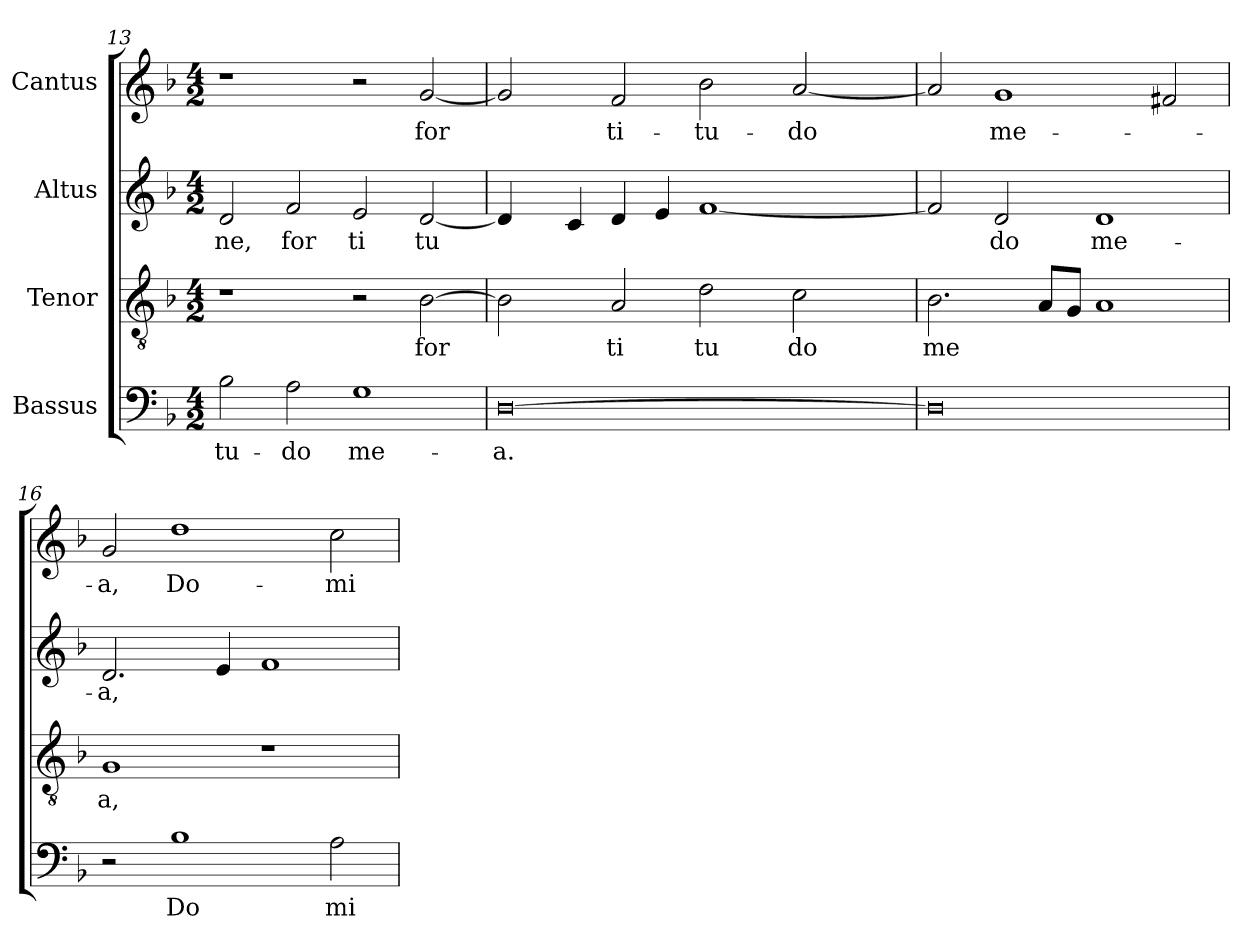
**kern	**text	**kern	**text	**kern	**text	**kern	**text
*part4	*part4	*part3	*part3	*part2	*part2	*part1	*part1
*staff4	*staff4	*staff3	*staff3	*staff2	*staff2	*staff1	*staff1
*I"Bassus	*	*I"Tenor	*	*I"Altus	*	*I"Cantus	*
*clefF4	*	*clefGv2	*	*clefG2	*	*clefG2	*
*k[b-]	*	*k[b-]	*	*k[b-]	*	*k[b-]	*
*F:	*	*F:	*	*F:	*	*F:	*
*M4/2	*	*M4/2	*	*M4/2	*	*M4/2	*
=13	=13	=13	=13	=13	=13	=13	=13
!	!LO:LY:b:cj	!	!	!	!LO:LY:b:cj	!	!
2B-\	-tu-	1r	.	2d/	ne,	1r	.
!	!LO:LY:b:cj	!	!	!	!LO:LY:b:cj	!	!
2A\	-do	.	.	2f/	for	.	.
!	!LO:LY:b:cj	!	!	!	!LO:LY:b:cj	!	!
1G	me-	2r	.	2e/	ti	2r	.
!	!	!	!LO:LY:b	!	!LO:LY:b:cj	!	!LO:LY:b
.	.	[>2B-\	for	[>2d/	tu	[>2g/	for
!!LO:LB:g=z
=14	=14	=14	=14	=14	=14	=14	=14
!	!LO:LY:b:cj	!	!	!	!	!	!
*	*	*^	*	*^	*	*^	*
[>0D	-a.	2B-\]	16..ryy	.	4d/]	8ryy	.	2g/]	16..ryy	.
.	.	.	1ryy	.	.	.	.	.	1ryy	.
.	.	.	.	.	.	64ryy	.	.	.	.
.	.	.	.	.	.	1ryy	.	.	.	.
.	.	.	.	.	4c/	.	.	.	.	.
!	!	!	!	!LO:LY:b:cj	!	!	!	!	!	!LO:LY:b:cj
.	.	2A/	.	ti	4d/	.	.	2f/	.	ti-
.	.	.	.	.	4e/	.	.	.	.	.
!	!	!	!	!LO:LY:b:cj	!	!	!	!	!	!LO:LY:b:cj
.	.	2d\	.	tu	[<1f	.	.	2b-\	.	-tu-
.	.	.	2ryy	.	.	.	.	.	2ryy	.
.	.	.	.	.	.	2ryy	.	.	.	.
!	!	!	!	!LO:LY:b:cj	!	!	!	!	!	!LO:LY:b:cj
.	.	2c\	.	do	.	.	.	[<2a/	.	-do
.	.	.	4ryy	.	.	.	.	.	4ryy	.
.	.	.	.	.	.	4ryy	.	.	.	.
.	.	.	8ryy	.	.	.	.	.	8ryy	.
.	.	.	.	.	.	16..ryy	.	.	.	.
.	.	.	64ryy	.	.	.	.	.	64ryy	.
=15	=15	=15	=15	=15	=15	=15	=15	=15	=15	=15
!	!	!	!	!LO:LY:b	!	!	!	!	!	!
*	*	*v	*v	*	*	*	*	*v	*v	*
*	*	*	*	*v	*v	*	*	*
0D]	.	2.B-\	me	2f/]	.	2a/]	.
!	!	!	!	!	!LO:LY:b:cj	!	!LO:LY:b:cj
.	.	.	.	2d/	do	1g	me-
.	.	8A/L	.	.	.	.	.
.	.	8G/J	.	.	.	.	.
!	!	!	!	!	!LO:LY:b:cj	!	!
.	.	1A	.	1d	me-	.	.
.	.	.	.	.	.	2f#/	.
=16	=16	=16	=16	=16	=16	=16	=16
!	!	!	!LO:LY:b:cj	!	!LO:LY:b:cj	!	!LO:LY:b:cj
2r	.	1G	a,	2.d/	-a,	2g/	-a,
!	!LO:LY:b:cj	!	!	!	!	!	!LO:LY:b:cj
1B-	Do	.	.	.	.	1dd	Do-
.	.	.	.	4e/	.	.	.
.	.	1r	.	1f	.	.	.
!	!LO:LY:b:cj	!	!	!	!	!	!LO:LY:b:cj
2A\	mi	.	.	.	.	2cc\	-mi-
=	=	=	=	=	=	=	=
*-	*-	*-	*-	*-	*-	*-	*-
